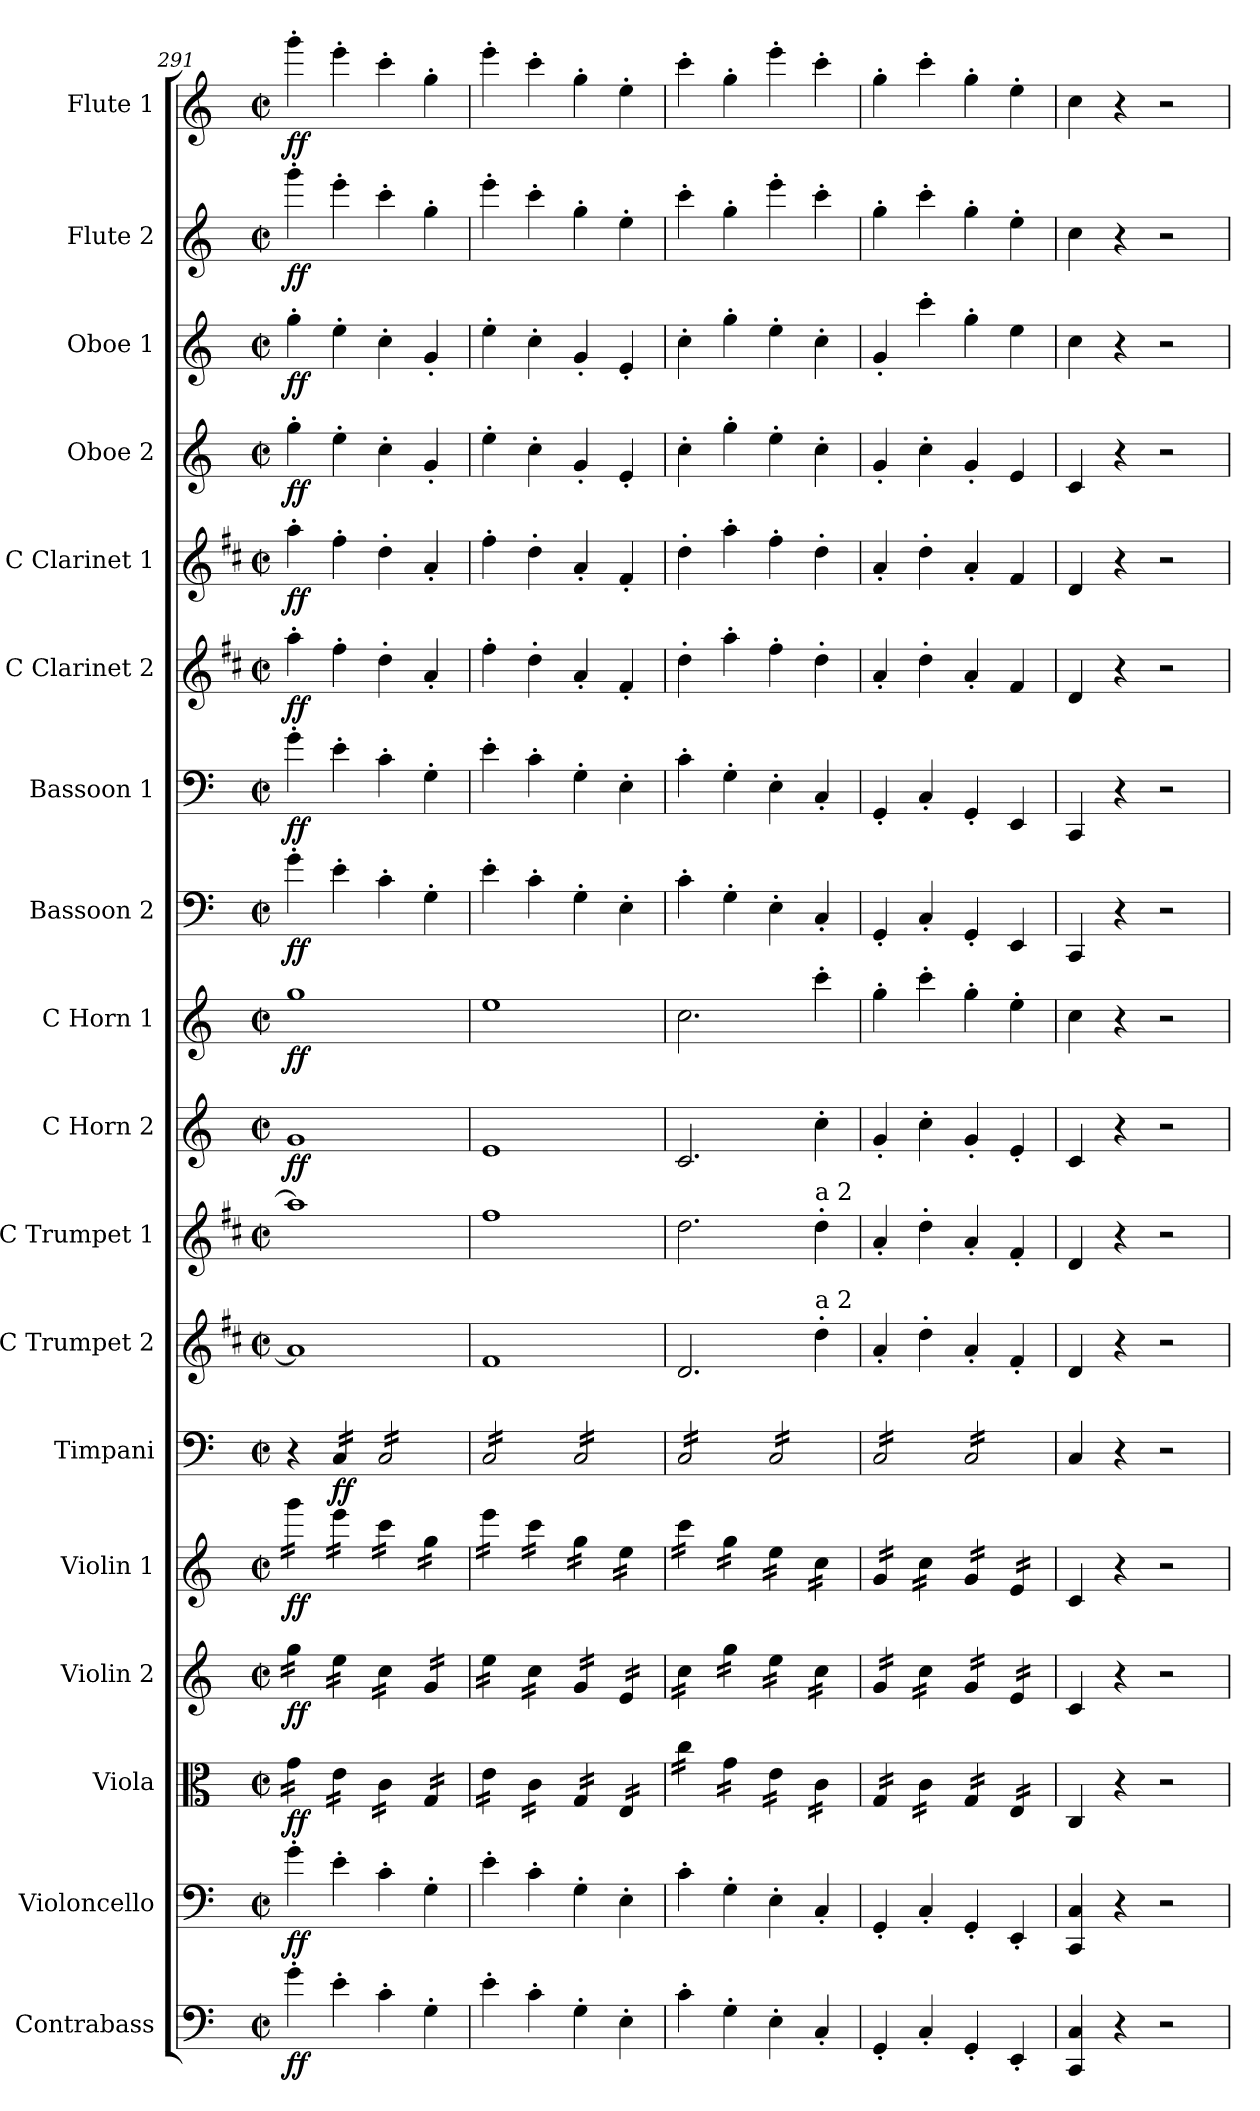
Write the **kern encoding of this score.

**kern	**dynam	**kern	**dynam	**kern	**dynam	**kern	**dynam	**kern	**dynam	**kern	**dynam	**kern	**kern	**kern	**dynam	**kern	**dynam	**kern	**dynam	**kern	**dynam	**kern	**dynam	**kern	**dynam	**kern	**dynam	**kern	**dynam	**kern	**dynam	**kern	**dynam
*part18	*part18	*part17	*part17	*part16	*part16	*part15	*part15	*part14	*part14	*part13	*part13	*part12	*part11	*part10	*part10	*part9	*part9	*part8	*part8	*part7	*part7	*part6	*part6	*part5	*part5	*part4	*part4	*part3	*part3	*part2	*part2	*part1	*part1
*staff18	*staff18	*staff17	*staff17	*staff16	*staff16	*staff15	*staff15	*staff14	*staff14	*staff13	*staff13	*staff12	*staff11	*staff10	*staff10	*staff9	*staff9	*staff8	*staff8	*staff7	*staff7	*staff6	*staff6	*staff5	*staff5	*staff4	*staff4	*staff3	*staff3	*staff2	*staff2	*staff1	*staff1
*I"Contrabass	*	*I"Violoncello	*	*I"Viola	*	*I"Violin 2	*	*I"Violin 1	*	*I"Timpani	*	*I"C Trumpet 2	*I"C Trumpet 1	*I"C Horn 2	*	*I"C Horn 1	*	*I"Bassoon 2	*	*I"Bassoon 1	*	*I"C Clarinet 2	*	*I"C Clarinet 1	*	*I"Oboe 2	*	*I"Oboe 1	*	*I"Flute 2	*	*I"Flute 1	*
*I'Cb	*	*I'Vc	*	*I'Vla	*	*I'Vln 2	*	*I'Vln 1	*	*I'Timp	*	*I'Tpt 2	*I'Tpt 1	*I'Hn 2	*	*I'Hn 1	*	*I'Bsn 2	*	*I'Bsn 1	*	*I'Cl 2	*	*I'Cl 1	*	*I'Ob 2	*	*I'Ob 1	*	*I'Fl 2	*	*I'Fl 1	*
*clefF4	*	*clefF4	*	*clefC3	*	*clefG2	*	*clefG2	*	*clefF4	*	*clefG2	*clefG2	*clefG2	*	*clefG2	*	*clefF4	*	*clefF4	*	*clefG2	*	*clefG2	*	*clefG2	*	*clefG2	*	*clefG2	*	*clefG2	*
*ITrd7c12	*	*	*	*	*	*	*	*	*	*	*	*ITrd1c2	*ITrd1c2	*ITrd7c12	*	*ITrd7c12	*	*	*	*	*	*ITrd1c2	*	*ITrd1c2	*	*	*	*	*	*	*	*	*
*k[]	*	*k[]	*	*k[]	*	*k[]	*	*k[]	*	*k[]	*	*k[]	*k[]	*k[]	*	*k[]	*	*k[]	*	*k[]	*	*k[]	*	*k[]	*	*k[]	*	*k[]	*	*k[]	*	*k[]	*
*M2/2	*	*M2/2	*	*M2/2	*	*M2/2	*	*M2/2	*	*M2/2	*	*M2/2	*M2/2	*M2/2	*	*M2/2	*	*M2/2	*	*M2/2	*	*M2/2	*	*M2/2	*	*M2/2	*	*M2/2	*	*M2/2	*	*M2/2	*
*met(c|)	*	*met(c|)	*	*met(c|)	*	*met(c|)	*	*met(c|)	*	*met(c|)	*	*met(c|)	*met(c|)	*met(c|)	*	*met(c|)	*	*met(c|)	*	*met(c|)	*	*met(c|)	*	*met(c|)	*	*met(c|)	*	*met(c|)	*	*met(c|)	*	*met(c|)	*
=291	=291	=291	=291	=291	=291	=291	=291	=291	=291	=291	=291	=291	=291	=291	=291	=291	=291	=291	=291	=291	=291	=291	=291	=291	=291	=291	=291	=291	=291	=291	=291	=291	=291
!	!LO:DY:b	!	!LO:DY:b	!	!LO:DY:b	!	!LO:DY:b	!	!LO:DY:b	!	!	!	!	!	!LO:DY:b	!	!LO:DY:b	!	!LO:DY:b	!	!LO:DY:b	!	!LO:DY:b	!	!LO:DY:b	!	!LO:DY:b	!	!LO:DY:b	!	!LO:DY:b	!	!LO:DY:b
*	*	*	*	*tremolo	*	*	*	*	*	*	*	*	*	*	*	*	*	*	*	*	*	*	*	*	*	*	*	*	*	*	*	*	*
*	*	*	*	*	*	*tremolo	*	*	*	*	*	*	*	*	*	*	*	*	*	*	*	*	*	*	*	*	*	*	*	*	*	*	*
*	*	*	*	*	*	*	*	*tremolo	*	*	*	*	*	*	*	*	*	*	*	*	*	*	*	*	*	*	*	*	*	*	*	*	*
4G'\	ff	4g'\	ff	16g\LL	ff	16gg\LL	ff	16ggg\LL	ff	4r	.	1g]	1gg]	1G	ff	1g	ff	4g'\	ff	4g'\	ff	4gg'\	ff	4gg'\	ff	4gg'\	ff	4gg'\	ff	4ggg'\	ff	4ggg'\	ff
.	.	.	.	16g\	.	16gg\	.	16ggg\	.	.	.	.	.	.	.	.	.	.	.	.	.	.	.	.	.	.	.	.	.	.	.	.	.
.	.	.	.	16g\	.	16gg\	.	16ggg\	.	.	.	.	.	.	.	.	.	.	.	.	.	.	.	.	.	.	.	.	.	.	.	.	.
.	.	.	.	16g\JJ	.	16gg\JJ	.	16ggg\JJ	.	.	.	.	.	.	.	.	.	.	.	.	.	.	.	.	.	.	.	.	.	.	.	.	.
!	!	!	!	!	!	!	!	!	!	!	!LO:DY:b	!	!	!	!	!	!	!	!	!	!	!	!	!	!	!	!	!	!	!	!	!	!
*	*	*	*	*	*	*	*	*	*	*tremolo	*	*	*	*	*	*	*	*	*	*	*	*	*	*	*	*	*	*	*	*	*	*	*
4E'\	.	4e'\	.	16e\LL	.	16ee\LL	.	16eee\LL	.	16C/LL	ff	.	.	.	.	.	.	4e'\	.	4e'\	.	4ee'\	.	4ee'\	.	4ee'\	.	4ee'\	.	4eee'\	.	4eee'\	.
.	.	.	.	16e\	.	16ee\	.	16eee\	.	16C/	.	.	.	.	.	.	.	.	.	.	.	.	.	.	.	.	.	.	.	.	.	.	.
.	.	.	.	16e\	.	16ee\	.	16eee\	.	16C/	.	.	.	.	.	.	.	.	.	.	.	.	.	.	.	.	.	.	.	.	.	.	.
.	.	.	.	16e\JJ	.	16ee\JJ	.	16eee\JJ	.	16C/JJ	.	.	.	.	.	.	.	.	.	.	.	.	.	.	.	.	.	.	.	.	.	.	.
4C'\	.	4c'\	.	16c\LL	.	16cc\LL	.	16ccc\LL	.	16C/LL	.	.	.	.	.	.	.	4c'\	.	4c'\	.	4cc'\	.	4cc'\	.	4cc'\	.	4cc'\	.	4ccc'\	.	4ccc'\	.
.	.	.	.	16c\	.	16cc\	.	16ccc\	.	16C/	.	.	.	.	.	.	.	.	.	.	.	.	.	.	.	.	.	.	.	.	.	.	.
.	.	.	.	16c\	.	16cc\	.	16ccc\	.	16C/	.	.	.	.	.	.	.	.	.	.	.	.	.	.	.	.	.	.	.	.	.	.	.
.	.	.	.	16c\JJ	.	16cc\JJ	.	16ccc\JJ	.	16C/	.	.	.	.	.	.	.	.	.	.	.	.	.	.	.	.	.	.	.	.	.	.	.
4GG'\	.	4G'\	.	16G/LL	.	16g/LL	.	16gg\LL	.	16C/	.	.	.	.	.	.	.	4G'\	.	4G'\	.	4g'/	.	4g'/	.	4g'/	.	4g'/	.	4gg'\	.	4gg'\	.
.	.	.	.	16G/	.	16g/	.	16gg\	.	16C/	.	.	.	.	.	.	.	.	.	.	.	.	.	.	.	.	.	.	.	.	.	.	.
.	.	.	.	16G/	.	16g/	.	16gg\	.	16C/	.	.	.	.	.	.	.	.	.	.	.	.	.	.	.	.	.	.	.	.	.	.	.
.	.	.	.	16G/JJ	.	16g/JJ	.	16gg\JJ	.	16C/JJ	.	.	.	.	.	.	.	.	.	.	.	.	.	.	.	.	.	.	.	.	.	.	.
=292	=292	=292	=292	=292	=292	=292	=292	=292	=292	=292	=292	=292	=292	=292	=292	=292	=292	=292	=292	=292	=292	=292	=292	=292	=292	=292	=292	=292	=292	=292	=292	=292	=292
4E'\	.	4e'\	.	16e\LL	.	16ee\LL	.	16eee\LL	.	16C/LL	.	1e	1ee	1E	.	1e	.	4e'\	.	4e'\	.	4ee'\	.	4ee'\	.	4ee'\	.	4ee'\	.	4eee'\	.	4eee'\	.
.	.	.	.	16e\	.	16ee\	.	16eee\	.	16C/	.	.	.	.	.	.	.	.	.	.	.	.	.	.	.	.	.	.	.	.	.	.	.
.	.	.	.	16e\	.	16ee\	.	16eee\	.	16C/	.	.	.	.	.	.	.	.	.	.	.	.	.	.	.	.	.	.	.	.	.	.	.
.	.	.	.	16e\JJ	.	16ee\JJ	.	16eee\JJ	.	16C/	.	.	.	.	.	.	.	.	.	.	.	.	.	.	.	.	.	.	.	.	.	.	.
4C'\	.	4c'\	.	16c\LL	.	16cc\LL	.	16ccc\LL	.	16C/	.	.	.	.	.	.	.	4c'\	.	4c'\	.	4cc'\	.	4cc'\	.	4cc'\	.	4cc'\	.	4ccc'\	.	4ccc'\	.
.	.	.	.	16c\	.	16cc\	.	16ccc\	.	16C/	.	.	.	.	.	.	.	.	.	.	.	.	.	.	.	.	.	.	.	.	.	.	.
.	.	.	.	16c\	.	16cc\	.	16ccc\	.	16C/	.	.	.	.	.	.	.	.	.	.	.	.	.	.	.	.	.	.	.	.	.	.	.
.	.	.	.	16c\JJ	.	16cc\JJ	.	16ccc\JJ	.	16C/JJ	.	.	.	.	.	.	.	.	.	.	.	.	.	.	.	.	.	.	.	.	.	.	.
4GG'\	.	4G'\	.	16G/LL	.	16g/LL	.	16gg\LL	.	16C/LL	.	.	.	.	.	.	.	4G'\	.	4G'\	.	4g'/	.	4g'/	.	4g'/	.	4g'/	.	4gg'\	.	4gg'\	.
.	.	.	.	16G/	.	16g/	.	16gg\	.	16C/	.	.	.	.	.	.	.	.	.	.	.	.	.	.	.	.	.	.	.	.	.	.	.
.	.	.	.	16G/	.	16g/	.	16gg\	.	16C/	.	.	.	.	.	.	.	.	.	.	.	.	.	.	.	.	.	.	.	.	.	.	.
.	.	.	.	16G/JJ	.	16g/JJ	.	16gg\JJ	.	16C/	.	.	.	.	.	.	.	.	.	.	.	.	.	.	.	.	.	.	.	.	.	.	.
4EE'\	.	4E'\	.	16E/LL	.	16e/LL	.	16ee\LL	.	16C/	.	.	.	.	.	.	.	4E'\	.	4E'\	.	4e'/	.	4e'/	.	4e'/	.	4e'/	.	4ee'\	.	4ee'\	.
.	.	.	.	16E/	.	16e/	.	16ee\	.	16C/	.	.	.	.	.	.	.	.	.	.	.	.	.	.	.	.	.	.	.	.	.	.	.
.	.	.	.	16E/	.	16e/	.	16ee\	.	16C/	.	.	.	.	.	.	.	.	.	.	.	.	.	.	.	.	.	.	.	.	.	.	.
.	.	.	.	16E/JJ	.	16e/JJ	.	16ee\JJ	.	16C/JJ	.	.	.	.	.	.	.	.	.	.	.	.	.	.	.	.	.	.	.	.	.	.	.
!!LO:PB:g=z
=293	=293	=293	=293	=293	=293	=293	=293	=293	=293	=293	=293	=293	=293	=293	=293	=293	=293	=293	=293	=293	=293	=293	=293	=293	=293	=293	=293	=293	=293	=293	=293	=293	=293
4C'\	.	4c'\	.	16cc\LL	.	16cc\LL	.	16ccc\LL	.	16C/LL	.	2.c/	2.cc\	2.C/	.	2.c\	.	4c'\	.	4c'\	.	4cc'\	.	4cc'\	.	4cc'\	.	4cc'\	.	4ccc'\	.	4ccc'\	.
.	.	.	.	16cc\	.	16cc\	.	16ccc\	.	16C/	.	.	.	.	.	.	.	.	.	.	.	.	.	.	.	.	.	.	.	.	.	.	.
.	.	.	.	16cc\	.	16cc\	.	16ccc\	.	16C/	.	.	.	.	.	.	.	.	.	.	.	.	.	.	.	.	.	.	.	.	.	.	.
.	.	.	.	16cc\JJ	.	16cc\JJ	.	16ccc\JJ	.	16C/	.	.	.	.	.	.	.	.	.	.	.	.	.	.	.	.	.	.	.	.	.	.	.
4GG'\	.	4G'\	.	16g\LL	.	16gg\LL	.	16gg\LL	.	16C/	.	.	.	.	.	.	.	4G'\	.	4G'\	.	4gg'\	.	4gg'\	.	4gg'\	.	4gg'\	.	4gg'\	.	4gg'\	.
.	.	.	.	16g\	.	16gg\	.	16gg\	.	16C/	.	.	.	.	.	.	.	.	.	.	.	.	.	.	.	.	.	.	.	.	.	.	.
.	.	.	.	16g\	.	16gg\	.	16gg\	.	16C/	.	.	.	.	.	.	.	.	.	.	.	.	.	.	.	.	.	.	.	.	.	.	.
.	.	.	.	16g\JJ	.	16gg\JJ	.	16gg\JJ	.	16C/JJ	.	.	.	.	.	.	.	.	.	.	.	.	.	.	.	.	.	.	.	.	.	.	.
4EE'\	.	4E'\	.	16e\LL	.	16ee\LL	.	16ee\LL	.	16C/LL	.	.	.	.	.	.	.	4E'\	.	4E'\	.	4ee'\	.	4ee'\	.	4ee'\	.	4ee'\	.	4eee'\	.	4eee'\	.
.	.	.	.	16e\	.	16ee\	.	16ee\	.	16C/	.	.	.	.	.	.	.	.	.	.	.	.	.	.	.	.	.	.	.	.	.	.	.
.	.	.	.	16e\	.	16ee\	.	16ee\	.	16C/	.	.	.	.	.	.	.	.	.	.	.	.	.	.	.	.	.	.	.	.	.	.	.
.	.	.	.	16e\JJ	.	16ee\JJ	.	16ee\JJ	.	16C/	.	.	.	.	.	.	.	.	.	.	.	.	.	.	.	.	.	.	.	.	.	.	.
!	!	!	!	!	!	!	!	!	!	!	!	!	!LO:TX:a:t=a 2	!	!	!	!	!	!	!	!	!	!	!	!	!	!	!	!	!	!	!	!
!	!	!	!	!	!	!	!	!	!	!	!	!LO:TX:a:t=a 2	!	!	!	!	!	!	!	!	!	!	!	!	!	!	!	!	!	!	!	!	!
4CC'/	.	4C'/	.	16c\LL	.	16cc\LL	.	16cc\LL	.	16C/	.	4cc'\	4cc'\	4c'\	.	4cc'\	.	4C'/	.	4C'/	.	4cc'\	.	4cc'\	.	4cc'\	.	4cc'\	.	4ccc'\	.	4ccc'\	.
.	.	.	.	16c\	.	16cc\	.	16cc\	.	16C/	.	.	.	.	.	.	.	.	.	.	.	.	.	.	.	.	.	.	.	.	.	.	.
.	.	.	.	16c\	.	16cc\	.	16cc\	.	16C/	.	.	.	.	.	.	.	.	.	.	.	.	.	.	.	.	.	.	.	.	.	.	.
.	.	.	.	16c\JJ	.	16cc\JJ	.	16cc\JJ	.	16C/JJ	.	.	.	.	.	.	.	.	.	.	.	.	.	.	.	.	.	.	.	.	.	.	.
=294	=294	=294	=294	=294	=294	=294	=294	=294	=294	=294	=294	=294	=294	=294	=294	=294	=294	=294	=294	=294	=294	=294	=294	=294	=294	=294	=294	=294	=294	=294	=294	=294	=294
4GGG'/	.	4GG'/	.	16G/LL	.	16g/LL	.	16g/LL	.	16C/LL	.	4g'/	4g'/	4G'/	.	4g'\	.	4GG'/	.	4GG'/	.	4g'/	.	4g'/	.	4g'/	.	4g'/	.	4gg'\	.	4gg'\	.
.	.	.	.	16G/	.	16g/	.	16g/	.	16C/	.	.	.	.	.	.	.	.	.	.	.	.	.	.	.	.	.	.	.	.	.	.	.
.	.	.	.	16G/	.	16g/	.	16g/	.	16C/	.	.	.	.	.	.	.	.	.	.	.	.	.	.	.	.	.	.	.	.	.	.	.
.	.	.	.	16G/JJ	.	16g/JJ	.	16g/JJ	.	16C/	.	.	.	.	.	.	.	.	.	.	.	.	.	.	.	.	.	.	.	.	.	.	.
4CC'/	.	4C'/	.	16c\LL	.	16cc\LL	.	16cc\LL	.	16C/	.	4cc'\	4cc'\	4c'\	.	4cc'\	.	4C'/	.	4C'/	.	4cc'\	.	4cc'\	.	4cc'\	.	4ccc'\	.	4ccc'\	.	4ccc'\	.
.	.	.	.	16c\	.	16cc\	.	16cc\	.	16C/	.	.	.	.	.	.	.	.	.	.	.	.	.	.	.	.	.	.	.	.	.	.	.
.	.	.	.	16c\	.	16cc\	.	16cc\	.	16C/	.	.	.	.	.	.	.	.	.	.	.	.	.	.	.	.	.	.	.	.	.	.	.
.	.	.	.	16c\JJ	.	16cc\JJ	.	16cc\JJ	.	16C/JJ	.	.	.	.	.	.	.	.	.	.	.	.	.	.	.	.	.	.	.	.	.	.	.
4GGG'/	.	4GG'/	.	16G/LL	.	16g/LL	.	16g/LL	.	16C/LL	.	4g'/	4g'/	4G'/	.	4g'\	.	4GG'/	.	4GG'/	.	4g'/	.	4g'/	.	4g'/	.	4gg'\	.	4gg'\	.	4gg'\	.
.	.	.	.	16G/	.	16g/	.	16g/	.	16C/	.	.	.	.	.	.	.	.	.	.	.	.	.	.	.	.	.	.	.	.	.	.	.
.	.	.	.	16G/	.	16g/	.	16g/	.	16C/	.	.	.	.	.	.	.	.	.	.	.	.	.	.	.	.	.	.	.	.	.	.	.
.	.	.	.	16G/JJ	.	16g/JJ	.	16g/JJ	.	16C/	.	.	.	.	.	.	.	.	.	.	.	.	.	.	.	.	.	.	.	.	.	.	.
4EEE'/	.	4EE'/	.	16E/LL	.	16e/LL	.	16e/LL	.	16C/	.	4e'/	4e'/	4E'/	.	4e'\	.	4EE/	.	4EE/	.	4e/	.	4e/	.	4e/	.	4ee\	.	4ee'\	.	4ee'\	.
.	.	.	.	16E/	.	16e/	.	16e/	.	16C/	.	.	.	.	.	.	.	.	.	.	.	.	.	.	.	.	.	.	.	.	.	.	.
.	.	.	.	16E/	.	16e/	.	16e/	.	16C/	.	.	.	.	.	.	.	.	.	.	.	.	.	.	.	.	.	.	.	.	.	.	.
.	.	.	.	16E/JJ	.	16e/JJ	.	16e/JJ	.	16C/JJ	.	.	.	.	.	.	.	.	.	.	.	.	.	.	.	.	.	.	.	.	.	.	.
*	*	*	*	*	*	*	*	*	*	*Xtremolo	*	*	*	*	*	*	*	*	*	*	*	*	*	*	*	*	*	*	*	*	*	*	*
*	*	*	*	*	*	*	*	*Xtremolo	*	*	*	*	*	*	*	*	*	*	*	*	*	*	*	*	*	*	*	*	*	*	*	*	*
*	*	*	*	*	*	*Xtremolo	*	*	*	*	*	*	*	*	*	*	*	*	*	*	*	*	*	*	*	*	*	*	*	*	*	*	*
*	*	*	*	*Xtremolo	*	*	*	*	*	*	*	*	*	*	*	*	*	*	*	*	*	*	*	*	*	*	*	*	*	*	*	*	*
=295	=295	=295	=295	=295	=295	=295	=295	=295	=295	=295	=295	=295	=295	=295	=295	=295	=295	=295	=295	=295	=295	=295	=295	=295	=295	=295	=295	=295	=295	=295	=295	=295	=295
4CCC/ 4CC/	.	4CC/ 4C/	.	4C/	.	4c/	.	4c/	.	4C/	.	4c/	4c/	4C/	.	4c\	.	4CC/	.	4CC/	.	4c/	.	4c/	.	4c/	.	4cc\	.	4cc\	.	4cc\	.
4r	.	4r	.	4r	.	4r	.	4r	.	4r	.	4r	4r	4r	.	4r	.	4r	.	4r	.	4r	.	4r	.	4r	.	4r	.	4r	.	4r	.
2r	.	2r	.	2r	.	2r	.	2r	.	2r	.	2r	2r	2r	.	2r	.	2r	.	2r	.	2r	.	2r	.	2r	.	2r	.	2r	.	2r	.
=	=	=	=	=	=	=	=	=	=	=	=	=	=	=	=	=	=	=	=	=	=	=	=	=	=	=	=	=	=	=	=	=	=
*-	*-	*-	*-	*-	*-	*-	*-	*-	*-	*-	*-	*-	*-	*-	*-	*-	*-	*-	*-	*-	*-	*-	*-	*-	*-	*-	*-	*-	*-	*-	*-	*-	*-
